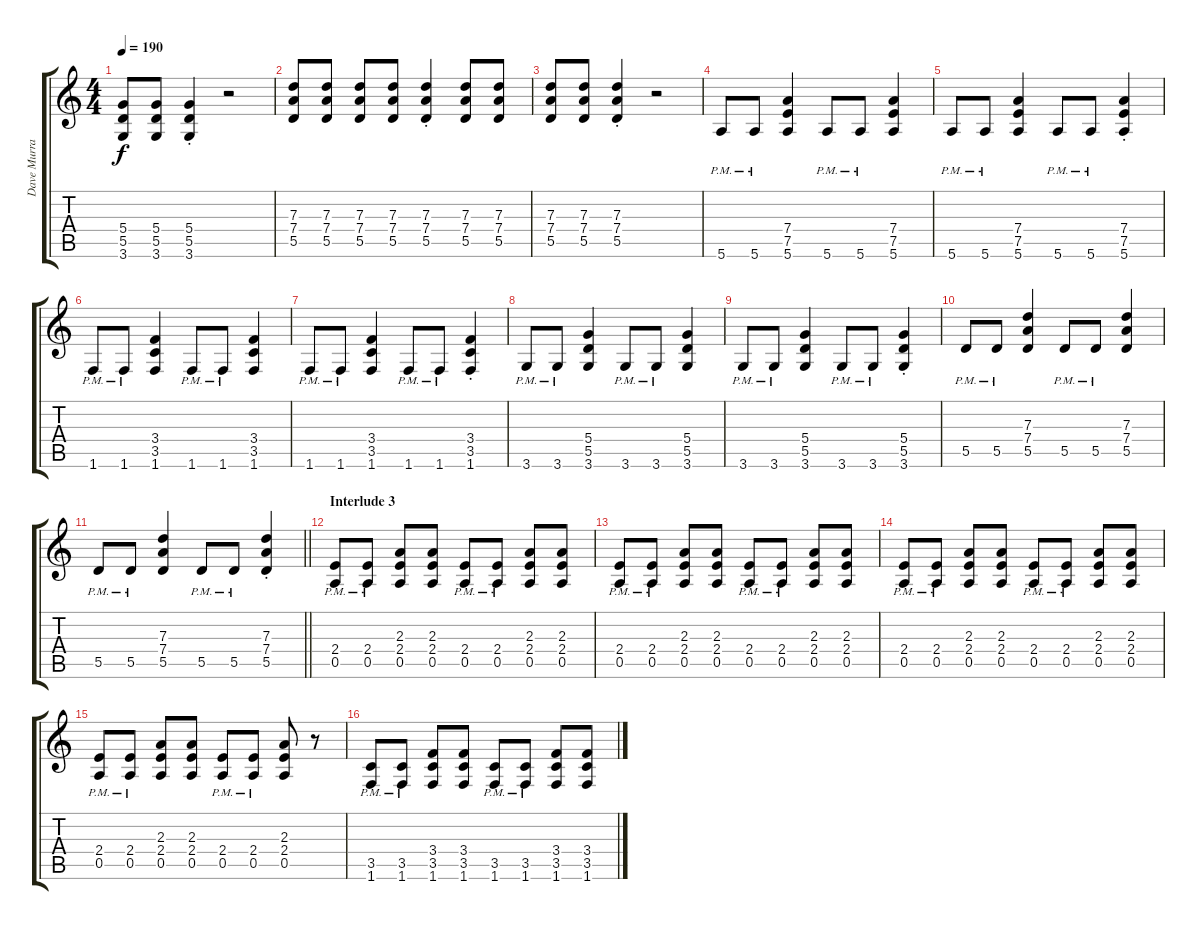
\track ("Dave Murray" "Dave Murra") {instrument overdrivenguitar}
\staff {score tabs}
\tuning (E4 B3 G3 D3 A2 E2) {hide}
\ts (4 4)
\tempo 190
\clef g2
\ks c
(5.4 5.5 3.6).8{dy f} (5.4 5.5 3.6).8 (5.4{st} 5.5{st} 3.6{st}).4 r.2 |
(7.3 7.4 5.5).8 (7.3 7.4 5.5).8 (7.3 7.4 5.5).8 (7.3 7.4 5.5).8 (7.3{st} 7.4{st} 5.5{st}).4 (7.3 7.4 5.5).8 (7.3 7.4 5.5).8 |
(7.3 7.4 5.5).8 (7.3 7.4 5.5).8 (7.3{st} 7.4{st} 5.5{st}).4 r.2 |
5.6{pm}.8 5.6{pm}.8 (7.4 7.5 5.6).4 5.6{pm}.8 5.6{pm}.8 (7.4 7.5 5.6).4 |
5.6{pm}.8 5.6{pm}.8 (7.4 7.5 5.6).4 5.6{pm}.8 5.6{pm}.8 (7.4{st} 7.5{st} 5.6{st}).4 |
1.6{pm}.8 1.6{pm}.8 (3.4 3.5 1.6).4 1.6{pm}.8 1.6{pm}.8 (3.4 3.5 1.6).4 |
1.6{pm}.8 1.6{pm}.8 (3.4 3.5 1.6).4 1.6{pm}.8 1.6{pm}.8 (3.4{st} 3.5{st} 1.6{st}).4 |
3.6{pm}.8 3.6{pm}.8 (5.4 5.5 3.6).4 3.6{pm}.8 3.6{pm}.8 (5.4 5.5 3.6).4 |
3.6{pm}.8 3.6{pm}.8 (5.4 5.5 3.6).4 3.6{pm}.8 3.6{pm}.8 (5.4{st} 5.5{st} 3.6{st}).4 |
5.5{pm}.8 5.5{pm}.8 (7.3 7.4 5.5).4 5.5{pm}.8 5.5{pm}.8 (7.3 7.4 5.5).4 |
\barLineRight lightlight
5.5{pm}.8 5.5{pm}.8 (7.3 7.4 5.5).4 5.5{pm}.8 5.5{pm}.8 (7.3{st} 7.4{st} 5.5{st}).4 |
\section ("" "Interlude 3")
(2.4{pm} 0.5{pm}).8 (2.4{pm} 0.5{pm}).8 (2.3 2.4 0.5).8 (2.3 2.4 0.5).8 (2.4{pm} 0.5{pm}).8 (2.4{pm} 0.5{pm}).8 (2.3 2.4 0.5).8 (2.3 2.4 0.5).8 |
(2.4{pm} 0.5{pm}).8 (2.4{pm} 0.5{pm}).8 (2.3 2.4 0.5).8 (2.3 2.4 0.5).8 (2.4{pm} 0.5{pm}).8 (2.4{pm} 0.5{pm}).8 (2.3 2.4 0.5).8 (2.3 2.4 0.5).8 |
(2.4{pm} 0.5{pm}).8 (2.4{pm} 0.5{pm}).8 (2.3 2.4 0.5).8 (2.3 2.4 0.5).8 (2.4{pm} 0.5{pm}).8 (2.4{pm} 0.5{pm}).8 (2.3 2.4 0.5).8 (2.3 2.4 0.5).8 |
(2.4{pm} 0.5{pm}).8 (2.4{pm} 0.5{pm}).8 (2.3 2.4 0.5).8 (2.3 2.4 0.5).8 (2.4{pm} 0.5{pm}).8 (2.4{pm} 0.5{pm}).8 (2.3 2.4 0.5).8 r.8 |
(3.5{pm} 1.6{pm}).8 (3.5{pm} 1.6{pm}).8 (3.4 3.5 1.6).8 (3.4 3.5 1.6).8 (3.5{pm} 1.6{pm}).8 (3.5{pm} 1.6{pm}).8 (3.4 3.5 1.6).8 (3.4 3.5 1.6).8
